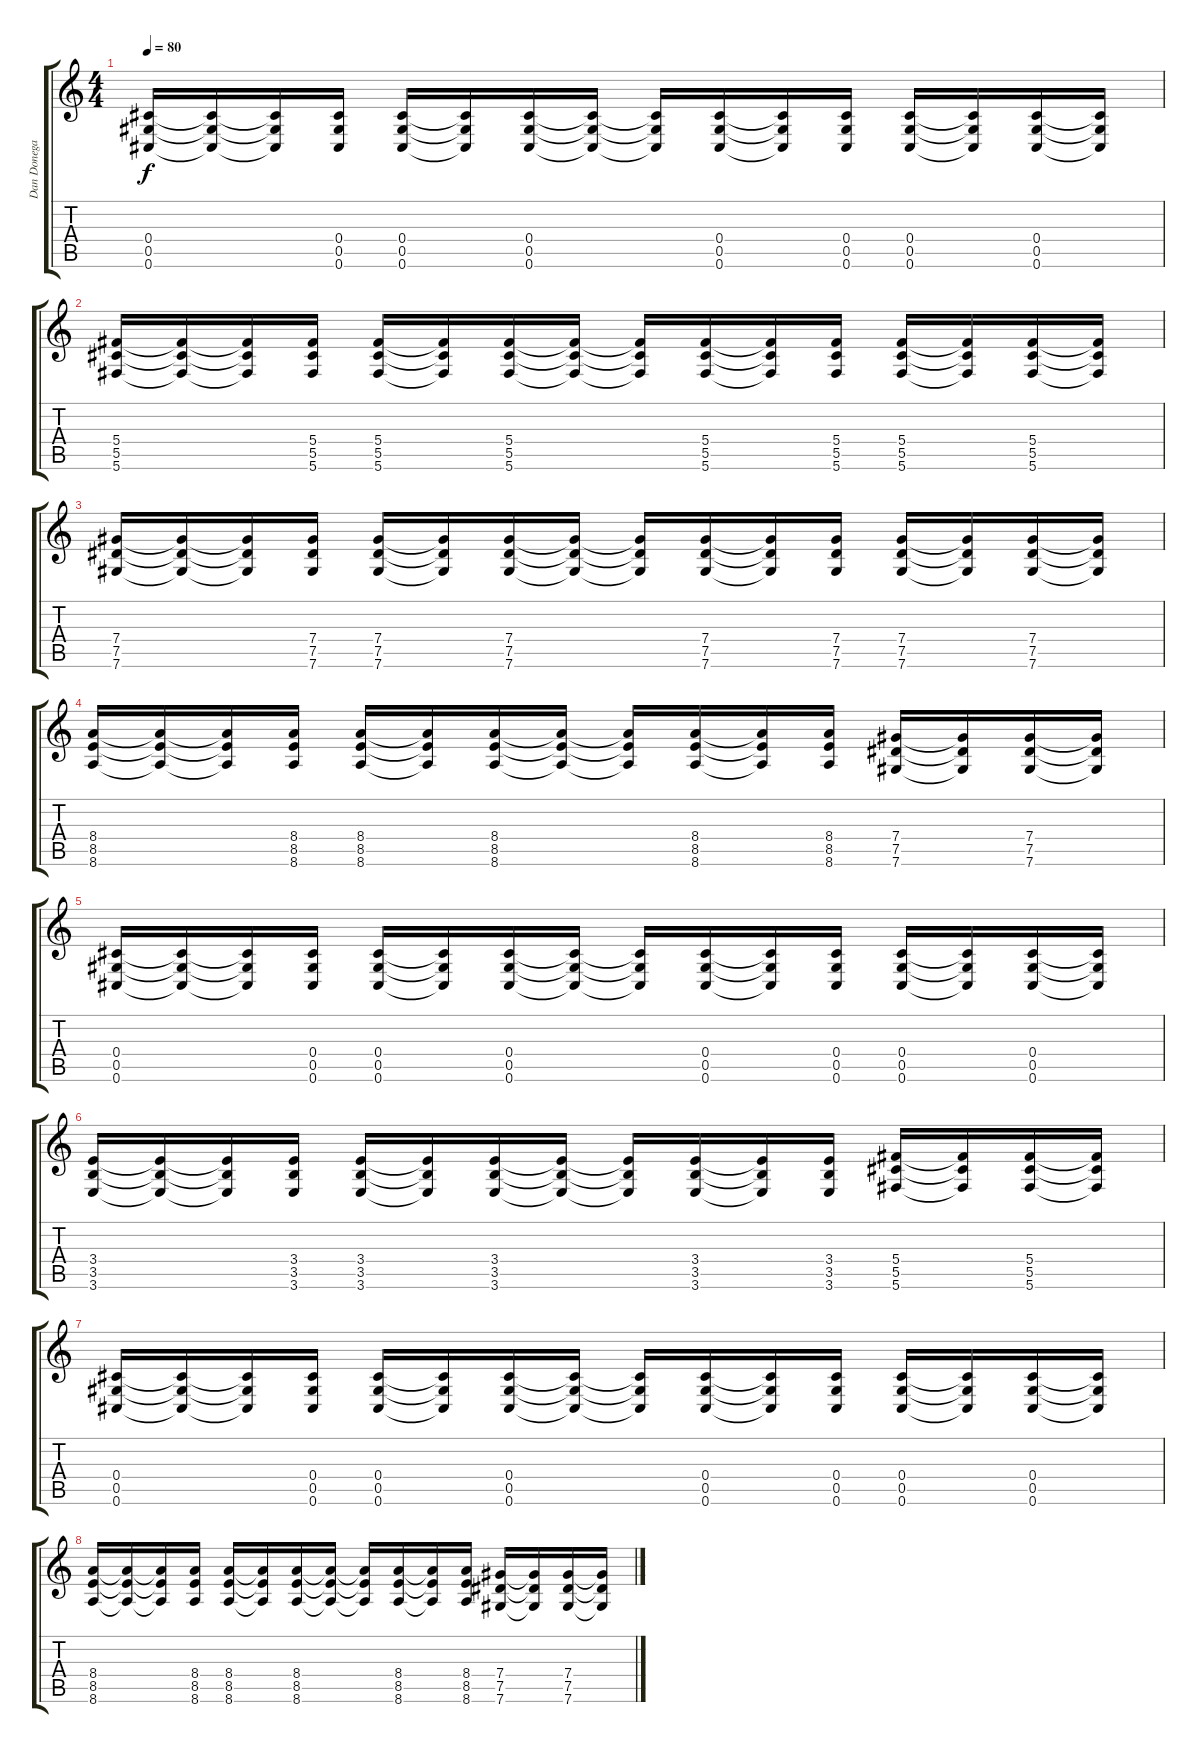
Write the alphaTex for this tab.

\track ("Dan Donegan (Guitar)" "Dan Donega") {instrument distortionguitar}
\staff {score tabs}
\tuning (Eb4 Bb3 Gb3 Db3 Ab2 Db2) {hide}
\ts (4 4)
\tempo 80
\clef g2
\ks c
(0.4 0.5 0.6).16{dy f} (0.4{t} 0.5{t} 0.6{t}).16 (0.4{t} 0.5{t} 0.6{t}).16 (0.4 0.5 0.6).16 (0.4 0.5 0.6).16 (0.4{t} 0.5{t} 0.6{t}).16 (0.4 0.5 0.6).16 (0.4{t} 0.5{t} 0.6{t}).16 (0.4{t} 0.5{t} 0.6{t}).16 (0.4 0.5 0.6).16 (0.4{t} 0.5{t} 0.6{t}).16 (0.4 0.5 0.6).16 (0.4 0.5 0.6).16 (0.4{t} 0.5{t} 0.6{t}).16 (0.4 0.5 0.6).16 (0.4{t} 0.5{t} 0.6{t}).16 |
(5.4 5.5 5.6).16 (5.4{t} 5.5{t} 5.6{t}).16 (5.4{t} 5.5{t} 5.6{t}).16 (5.4 5.5 5.6).16 (5.4 5.5 5.6).16 (5.4{t} 5.5{t} 5.6{t}).16 (5.4 5.5 5.6).16 (5.4{t} 5.5{t} 5.6{t}).16 (5.4{t} 5.5{t} 5.6{t}).16 (5.4 5.5 5.6).16 (5.4{t} 5.5{t} 5.6{t}).16 (5.4 5.5 5.6).16 (5.4 5.5 5.6).16 (5.4{t} 5.5{t} 5.6{t}).16 (5.4 5.5 5.6).16 (5.4{t} 5.5{t} 5.6{t}).16 |
(7.4 7.5 7.6).16 (7.4{t} 7.5{t} 7.6{t}).16 (7.4{t} 7.5{t} 7.6{t}).16 (7.4 7.5 7.6).16 (7.4 7.5 7.6).16 (7.4{t} 7.5{t} 7.6{t}).16 (7.4 7.5 7.6).16 (7.4{t} 7.5{t} 7.6{t}).16 (7.4{t} 7.5{t} 7.6{t}).16 (7.4 7.5 7.6).16 (7.4{t} 7.5{t} 7.6{t}).16 (7.4 7.5 7.6).16 (7.4 7.5 7.6).16 (7.4{t} 7.5{t} 7.6{t}).16 (7.4 7.5 7.6).16 (7.4{t} 7.5{t} 7.6{t}).16 |
(8.4 8.5 8.6).16 (8.4{t} 8.5{t} 8.6{t}).16 (8.4{t} 8.5{t} 8.6{t}).16 (8.4 8.5 8.6).16 (8.4 8.5 8.6).16 (8.4{t} 8.5{t} 8.6{t}).16 (8.4 8.5 8.6).16 (8.4{t} 8.5{t} 8.6{t}).16 (8.4{t} 8.5{t} 8.6{t}).16 (8.4 8.5 8.6).16 (8.4{t} 8.5{t} 8.6{t}).16 (8.4 8.5 8.6).16 (7.4 7.5 7.6).16 (7.4{t} 7.5{t} 7.6{t}).16 (7.4 7.5 7.6).16 (7.4{t} 7.5{t} 7.6{t}).16 |
(0.4 0.5 0.6).16 (0.4{t} 0.5{t} 0.6{t}).16 (0.4{t} 0.5{t} 0.6{t}).16 (0.4 0.5 0.6).16 (0.4 0.5 0.6).16 (0.4{t} 0.5{t} 0.6{t}).16 (0.4 0.5 0.6).16 (0.4{t} 0.5{t} 0.6{t}).16 (0.4{t} 0.5{t} 0.6{t}).16 (0.4 0.5 0.6).16 (0.4{t} 0.5{t} 0.6{t}).16 (0.4 0.5 0.6).16 (0.4 0.5 0.6).16 (0.4{t} 0.5{t} 0.6{t}).16 (0.4 0.5 0.6).16 (0.4{t} 0.5{t} 0.6{t}).16 |
(3.4 3.5 3.6).16 (3.4{t} 3.5{t} 3.6{t}).16 (3.4{t} 3.5{t} 3.6{t}).16 (3.4 3.5 3.6).16 (3.4 3.5 3.6).16 (3.4{t} 3.5{t} 3.6{t}).16 (3.4 3.5 3.6).16 (3.4{t} 3.5{t} 3.6{t}).16 (3.4{t} 3.5{t} 3.6{t}).16 (3.4 3.5 3.6).16 (3.4{t} 3.5{t} 3.6{t}).16 (3.4 3.5 3.6).16 (5.4 5.5 5.6).16 (5.4{t} 5.5{t} 5.6{t}).16 (5.4 5.5 5.6).16 (5.4{t} 5.5{t} 5.6{t}).16 |
(0.4 0.5 0.6).16 (0.4{t} 0.5{t} 0.6{t}).16 (0.4{t} 0.5{t} 0.6{t}).16 (0.4 0.5 0.6).16 (0.4 0.5 0.6).16 (0.4{t} 0.5{t} 0.6{t}).16 (0.4 0.5 0.6).16 (0.4{t} 0.5{t} 0.6{t}).16 (0.4{t} 0.5{t} 0.6{t}).16 (0.4 0.5 0.6).16 (0.4{t} 0.5{t} 0.6{t}).16 (0.4 0.5 0.6).16 (0.4 0.5 0.6).16 (0.4{t} 0.5{t} 0.6{t}).16 (0.4 0.5 0.6).16 (0.4{t} 0.5{t} 0.6{t}).16 |
(8.4 8.5 8.6).16 (8.4{t} 8.5{t} 8.6{t}).16 (8.4{t} 8.5{t} 8.6{t}).16 (8.4 8.5 8.6).16 (8.4 8.5 8.6).16 (8.4{t} 8.5{t} 8.6{t}).16 (8.4 8.5 8.6).16 (8.4{t} 8.5{t} 8.6{t}).16 (8.4{t} 8.5{t} 8.6{t}).16 (8.4 8.5 8.6).16 (8.4{t} 8.5{t} 8.6{t}).16 (8.4 8.5 8.6).16 (7.4 7.5 7.6).16 (7.4{t} 7.5{t} 7.6{t}).16 (7.4 7.5 7.6).16 (7.4{t} 7.5{t} 7.6{t}).16
